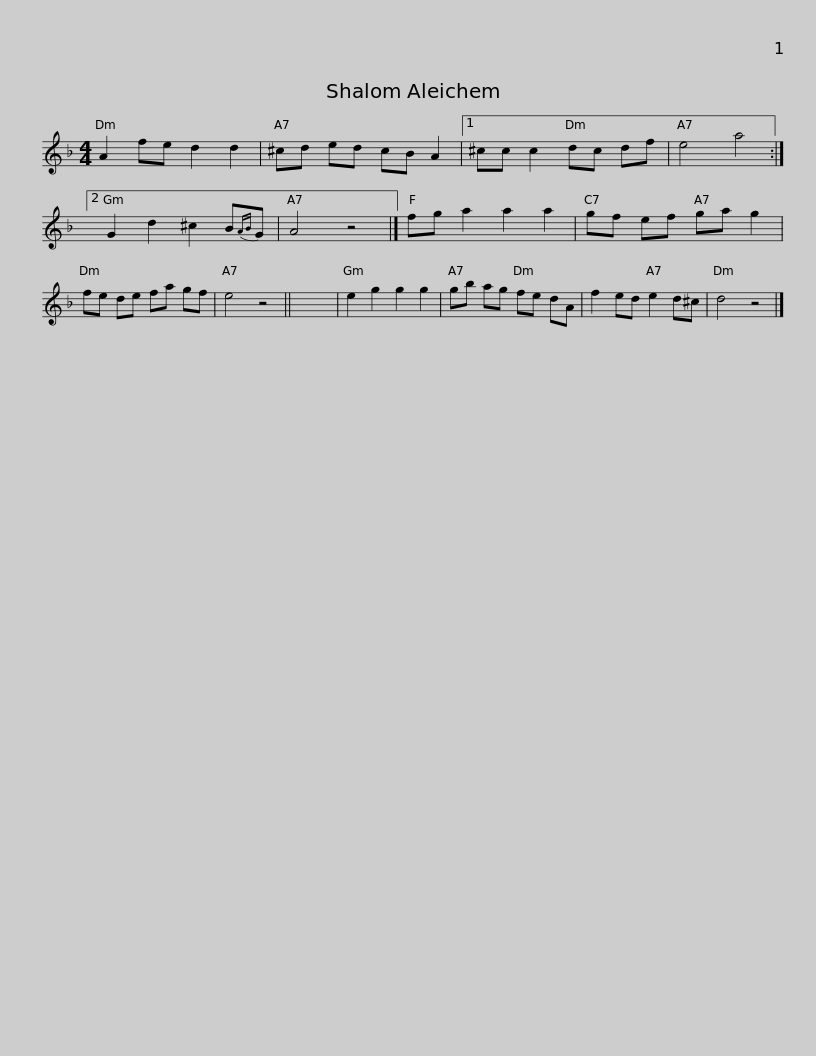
X:1
L:1/8
M:4/4
I:linebreak $
K:Dmin
V:1 treble
V:1
 A2 fe d2 d2 | ^cd ed cB A2 |1 ^cc c2 dc df | e4 a4 :|2 G2 d2 ^c2 B{AB}G | %5
 A4 z4 |] fg a2 a2 a2 |$ gf ef ga g2 | fe de fa gf | e4 z4 || %10
 x8 | e2 g2 g2 g2 | gb ag fe dA | f2 ed e2 d^c | d4 z4 |] %15
